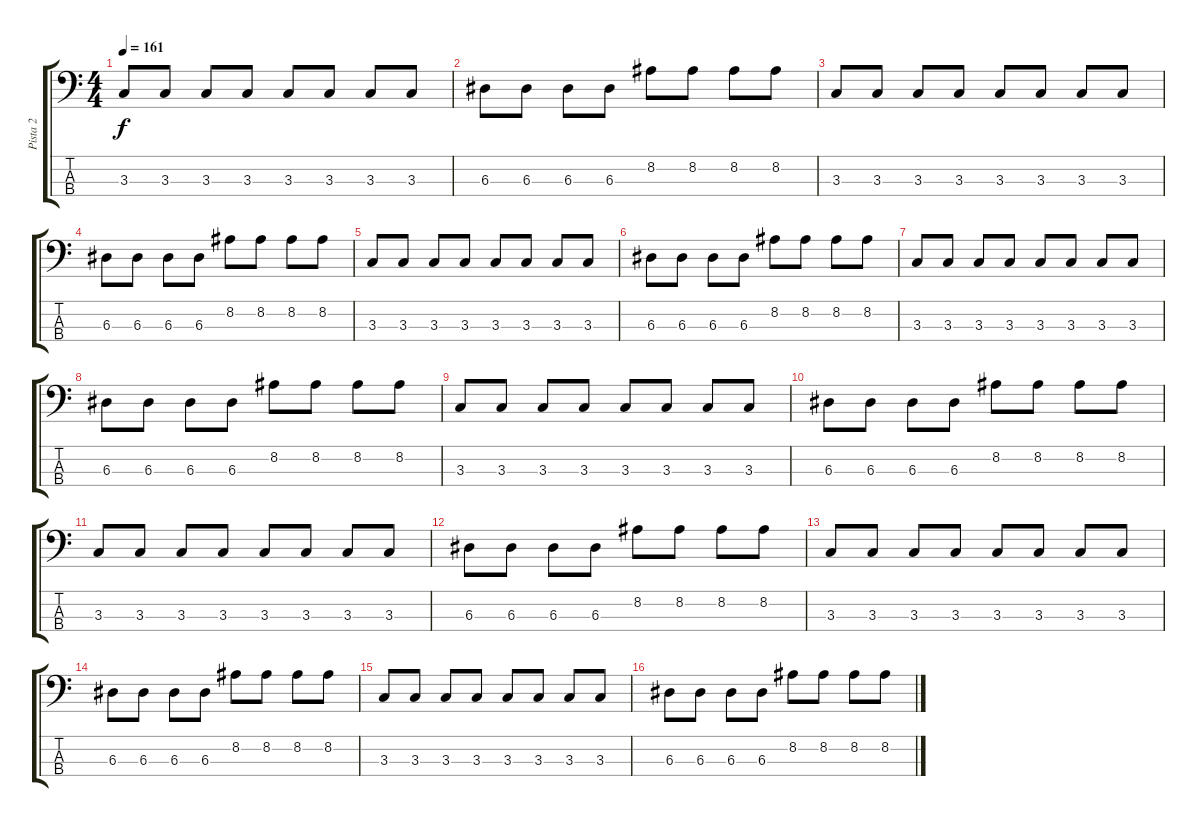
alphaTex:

\track ("Pista 2" "Pista 2") {instrument electricbasspick}
\staff {score tabs}
\tuning (G2 D2 A1 E1) {hide}
\ts (4 4)
\tempo 161
\clef f4
\ks c
3.3.8{dy f} 3.3.8 3.3.8 3.3.8 3.3.8 3.3.8 3.3.8 3.3.8 |
6.3.8 6.3.8 6.3.8 6.3.8 8.2.8 8.2.8 8.2.8 8.2.8 |
3.3.8 3.3.8 3.3.8 3.3.8 3.3.8 3.3.8 3.3.8 3.3.8 |
6.3.8 6.3.8 6.3.8 6.3.8 8.2.8 8.2.8 8.2.8 8.2.8 |
3.3.8 3.3.8 3.3.8 3.3.8 3.3.8 3.3.8 3.3.8 3.3.8 |
6.3.8 6.3.8 6.3.8 6.3.8 8.2.8 8.2.8 8.2.8 8.2.8 |
3.3.8 3.3.8 3.3.8 3.3.8 3.3.8 3.3.8 3.3.8 3.3.8 |
6.3.8 6.3.8 6.3.8 6.3.8 8.2.8 8.2.8 8.2.8 8.2.8 |
3.3.8 3.3.8 3.3.8 3.3.8 3.3.8 3.3.8 3.3.8 3.3.8 |
6.3.8 6.3.8 6.3.8 6.3.8 8.2.8 8.2.8 8.2.8 8.2.8 |
3.3.8 3.3.8 3.3.8 3.3.8 3.3.8 3.3.8 3.3.8 3.3.8 |
6.3.8 6.3.8 6.3.8 6.3.8 8.2.8 8.2.8 8.2.8 8.2.8 |
3.3.8 3.3.8 3.3.8 3.3.8 3.3.8 3.3.8 3.3.8 3.3.8 |
6.3.8 6.3.8 6.3.8 6.3.8 8.2.8 8.2.8 8.2.8 8.2.8 |
3.3.8 3.3.8 3.3.8 3.3.8 3.3.8 3.3.8 3.3.8 3.3.8 |
6.3.8 6.3.8 6.3.8 6.3.8 8.2.8 8.2.8 8.2.8 8.2.8
